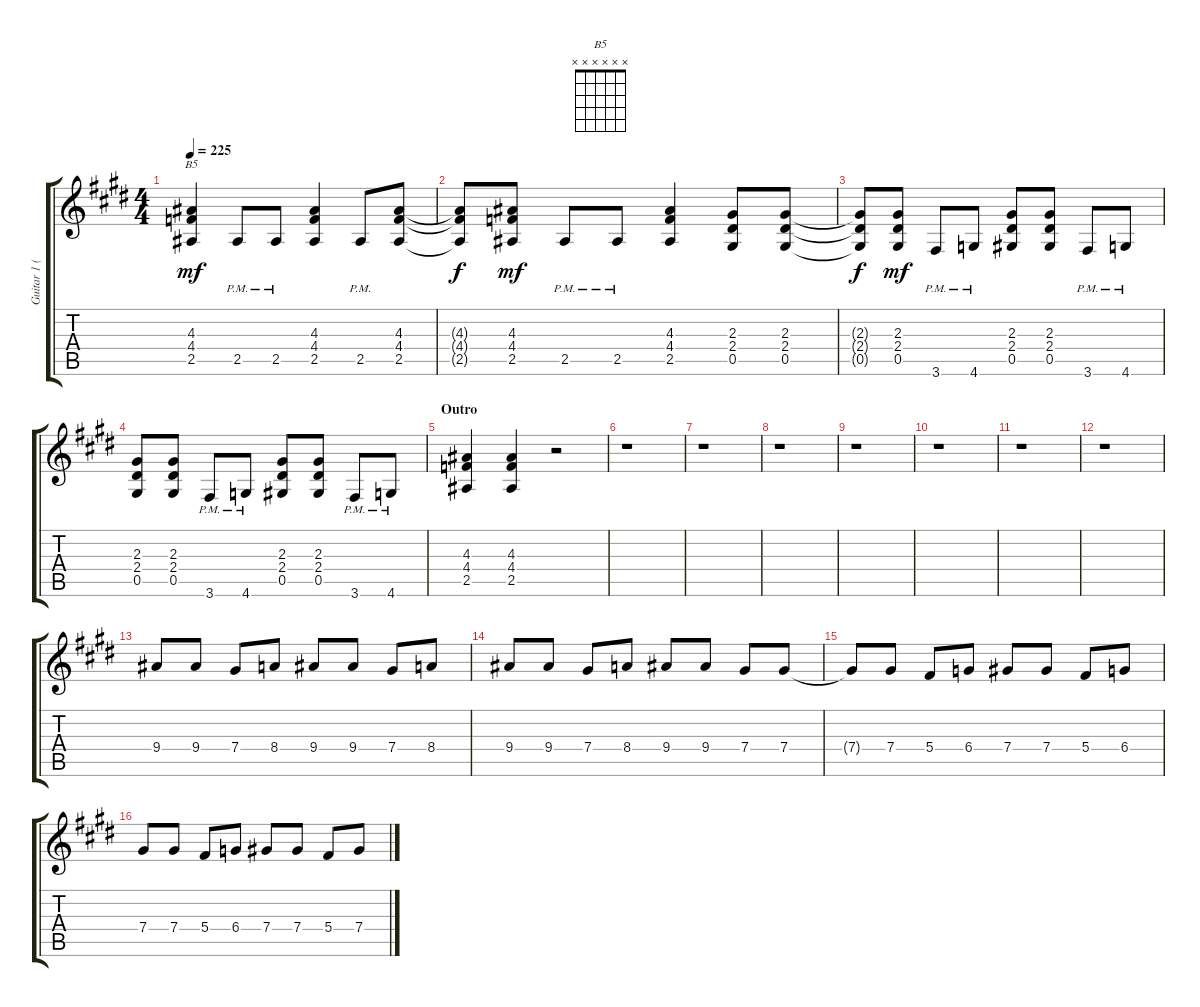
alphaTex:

\track ("Guitar 1 (Slash)" "Guitar 1 (") {instrument overdrivenguitar}
\staff {score tabs}
\tuning (Eb4 Bb3 Gb3 Db3 Ab2 Eb2) {hide}
\chord ("B5" x x x x x x)
\ts (4 4)
\tempo 225
\clef g2
\ks e
(4.3 4.4 2.5).4{ch "B5" dy mf} 2.5{pm}.8 2.5{pm}.8 (4.3 4.4 2.5).4 2.5{pm}.8 (4.3 4.4 2.5).8 |
(4.3{t} 4.4{t} 2.5{t}).8{dy f} (4.3 4.4 2.5).8{dy mf} 2.5{pm}.8 2.5{pm}.8 (4.3 4.4 2.5).4 (2.3 2.4 0.5).8 (2.3 2.4 0.5).8 |
(2.3{t} 2.4{t} 0.5{t}).8{dy f} (2.3 2.4 0.5).8{dy mf} 3.6{pm}.8 4.6{pm}.8 (2.3 2.4 0.5).8 (2.3 2.4 0.5).8 3.6{pm}.8 4.6{pm}.8 |
(2.3 2.4 0.5).8 (2.3 2.4 0.5).8 3.6{pm}.8 4.6{pm}.8 (2.3 2.4 0.5).8 (2.3 2.4 0.5).8 3.6{pm}.8 4.6{pm}.8 |
\section ("" "Outro")
(4.3 4.4 2.5).4 (4.3 4.4 2.5).4 r.2 |
r.1 |
r.1 |
r.1 |
r.1 |
r.1 |
r.1 |
r.1 |
9.4.8 9.4.8 7.4.8 8.4.8 9.4.8 9.4.8 7.4.8 8.4.8 |
9.4.8 9.4.8 7.4.8 8.4.8 9.4.8 9.4.8 7.4.8 7.4.8 |
7.4{t}.8 7.4.8 5.4.8 6.4.8 7.4.8 7.4.8 5.4.8 6.4.8 |
7.4.8 7.4.8 5.4.8 6.4.8 7.4.8 7.4.8 5.4.8 7.4.8
